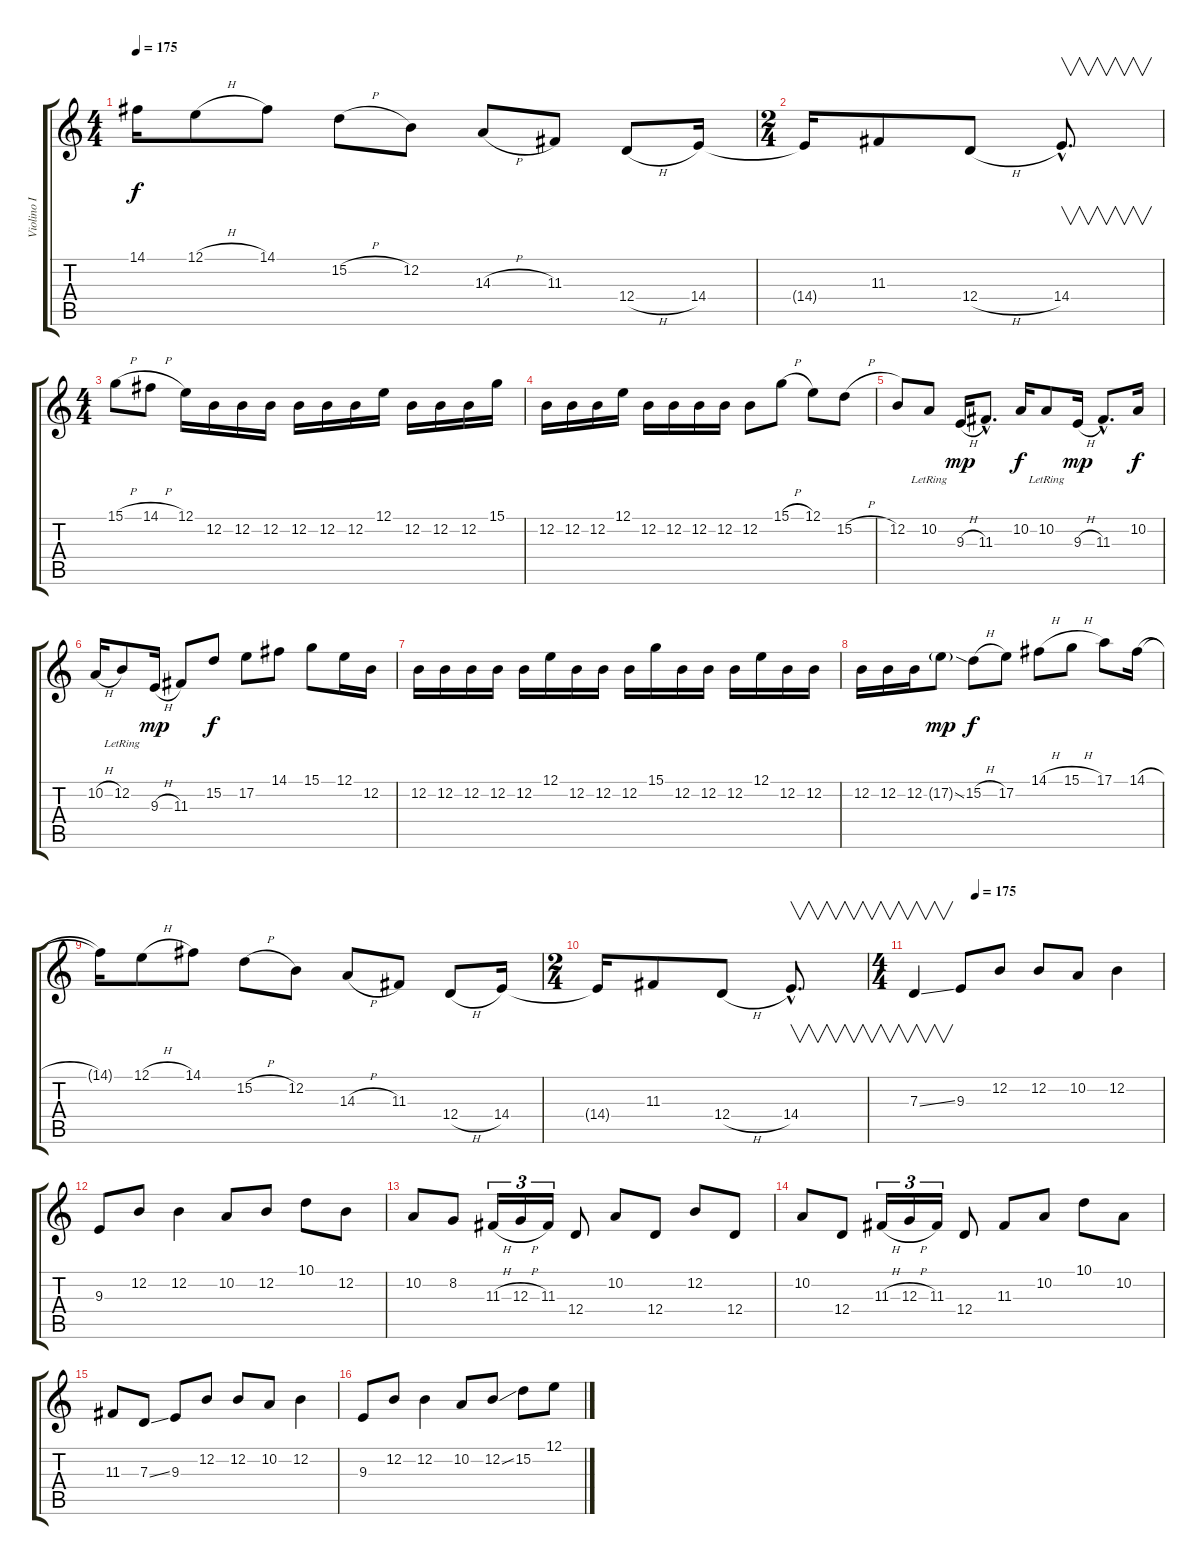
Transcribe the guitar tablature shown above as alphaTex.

\track ("Violino I" "Violino I") {instrument violin}
\staff {score tabs}
\tuning (E4 B3 G3 D3 A2 E2) {hide}
\ts (4 4)
\tempo 175
\clef g2
\ks c
14.1{t}.16{dy f} 12.1{h}.8 14.1.8 15.2{h}.8 12.2.8 14.3{h}.8 11.3.8 12.4{h}.8 14.4.16 |
\ts (2 4)
14.4{t}.16 11.3.8 12.4{h}.8 14.4{hac}.8{v d} |
\ts (4 4)
15.1{h}.8 14.1{h}.8 12.1.16 12.2.16 12.2.16 12.2.16 12.2.16 12.2.16 12.2.16 12.1.16 12.2.16 12.2.16 12.2.16 15.1.16 |
12.2.16 12.2.16 12.2.16 12.1.16 12.2.16 12.2.16 12.2.16 12.2.16 12.2.8 15.1{h}.8 12.1.8 15.2{h}.8 |
12.2.8 10.2{lr}.8 9.3{h}.16{dy mp} 11.3{hac}.8{d} 10.2.16{dy f} 10.2{lr}.8 9.3{h}.16{dy mp} 11.3{hac}.8{d} 10.2.16{dy f} |
10.2{h}.16 12.2{lr}.8 9.3{h}.16{dy mp} 11.3.8 15.2.8{dy f} 17.2.8 14.1.8 15.1.8 12.1.16 12.2.16 |
12.2.16 12.2.16 12.2.16 12.2.16 12.2.16 12.1.16 12.2.16 12.2.16 12.2.16 15.1.16 12.2.16 12.2.16 12.2.16 12.1.16 12.2.16 12.2.16 |
12.2.16 12.2.16 12.2.16 17.2{ss g}.8{dy mp} 15.2{h}.8{dy f} 17.2.8 14.1{h}.8 15.1{h}.8 17.1.8 14.1{h}.16 |
14.1{t}.16 12.1{h}.8 14.1.8 15.2{h}.8 12.2.8 14.3{h}.8 11.3.8 12.4{h}.8 14.4.16 |
\ts (2 4)
14.4{t}.16 11.3.8 12.4{h}.8 14.4{hac}.8{v d} |
\ts (4 4)
\tempo (175 0.25)
7.3{ss}.4{v} 9.3.8 12.2.8 12.2.8 10.2.8 12.2.4 |
9.3.8 12.2.8 12.2.4 10.2.8 12.2.8 10.1.8 12.2.8 |
10.2.8 8.2.8 11.3{h}.16{tu (3 2)} 12.3{h}.16{tu (3 2)} 11.3.16{tu (3 2)} 12.4.8 10.2.8 12.4.8 12.2.8 12.4.8 |
10.2.8 12.4.8 11.3{h}.16{tu (3 2)} 12.3{h}.16{tu (3 2)} 11.3.16{tu (3 2)} 12.4.8 11.3.8 10.2.8 10.1.8 10.2.8 |
11.3.8 7.3{ss}.8 9.3.8 12.2.8 12.2.8 10.2.8 12.2.4 |
9.3.8 12.2.8 12.2.4 10.2.8 12.2{ss}.8 15.2.8 12.1.8
